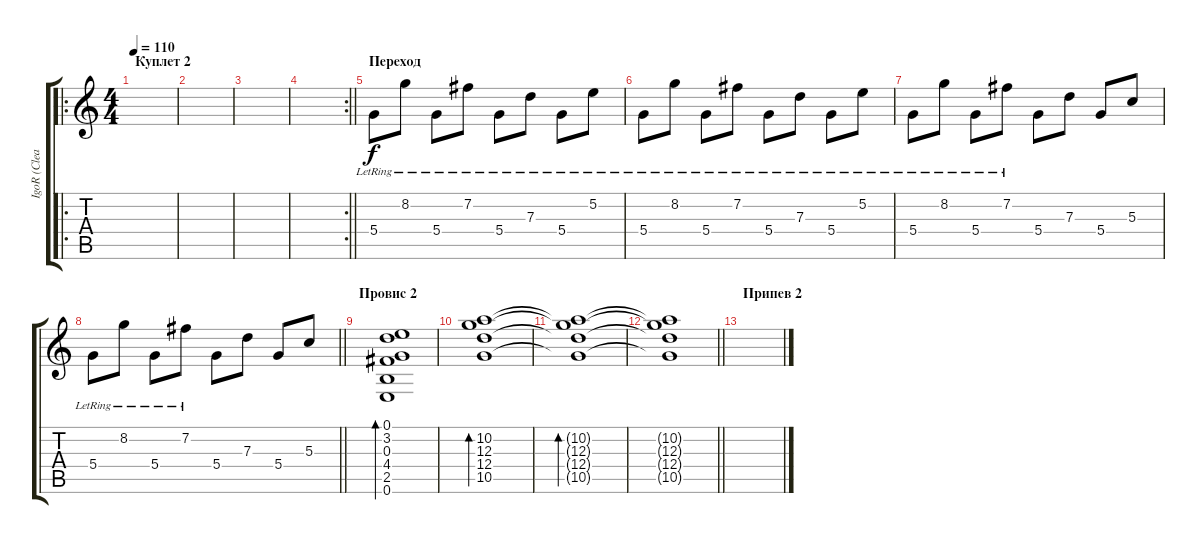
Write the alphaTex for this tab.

\track ("IgoR (Clean)" "IgoR (Clea") {instrument electricguitarclean}
\staff {score tabs}
\tuning (E4 B3 G3 D3 A2 E2) {hide}
\ro
\ts (4 4)
\section ("" "Куплет 2")
\tempo 110
\clef g2
\ks c
|
|
|
\rc 2
\barLineRight lightlight
|
\section ("" "Переход")
5.4{lr}.8 8.2{lr}.8 5.4{lr}.8 7.2{lr}.8 5.4{lr}.8 7.3{lr}.8 5.4{lr}.8 5.2{lr}.8 |
5.4{lr}.8 8.2{lr}.8 5.4{lr}.8 7.2{lr}.8 5.4{lr}.8 7.3{lr}.8 5.4{lr}.8 5.2{lr}.8 |
5.4{lr}.8 8.2{lr}.8 5.4{lr}.8 7.2{lr}.8 5.4.8 7.3.8 5.4.8 5.3.8 |
\barLineRight lightlight
5.4{lr}.8 8.2{lr}.8 5.4{lr}.8 7.2{lr}.8 5.4.8 7.3.8 5.4.8 5.3.8 |
\section ("" "Провис 2")
(0.1 3.2 0.3 4.4 2.5 0.6).1{bd 240} |
(10.2 12.3 12.4 10.5).1{bd 240} |
(10.2{t} 12.3{t} 12.4{t} 10.5{t}).1{bd 240} |
\barLineRight lightlight
(10.2{t} 12.3{t} 12.4{t} 10.5{t}).1 |
\section ("" "Припев 2")
